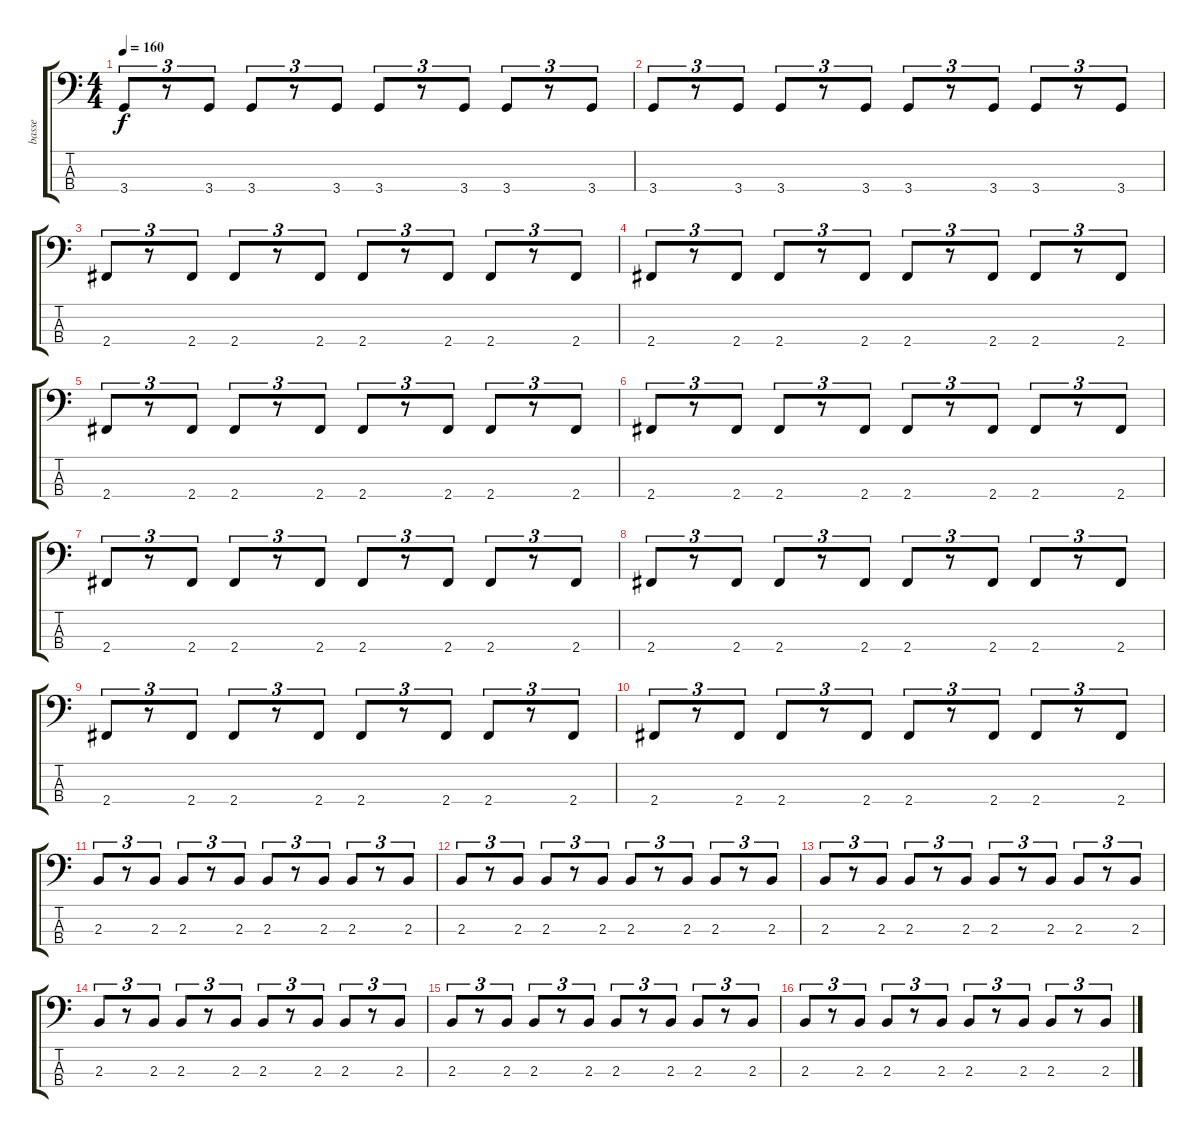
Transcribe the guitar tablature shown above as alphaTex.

\track ("basse" "basse") {instrument electricbasspick}
\staff {score tabs}
\tuning (G2 D2 A1 E1) {hide}
\ts (4 4)
\tempo 160
\clef f4
\ks c
3.4.8{tu (3 2) dy f} r.8{tu (3 2)} 3.4.8{tu (3 2)} 3.4.8{tu (3 2)} r.8{tu (3 2)} 3.4.8{tu (3 2)} 3.4.8{tu (3 2)} r.8{tu (3 2)} 3.4.8{tu (3 2)} 3.4.8{tu (3 2)} r.8{tu (3 2)} 3.4.8{tu (3 2)} |
3.4.8{tu (3 2)} r.8{tu (3 2)} 3.4.8{tu (3 2)} 3.4.8{tu (3 2)} r.8{tu (3 2)} 3.4.8{tu (3 2)} 3.4.8{tu (3 2)} r.8{tu (3 2)} 3.4.8{tu (3 2)} 3.4.8{tu (3 2)} r.8{tu (3 2)} 3.4.8{tu (3 2)} |
2.4.8{tu (3 2)} r.8{tu (3 2)} 2.4.8{tu (3 2)} 2.4.8{tu (3 2)} r.8{tu (3 2)} 2.4.8{tu (3 2)} 2.4.8{tu (3 2)} r.8{tu (3 2)} 2.4.8{tu (3 2)} 2.4.8{tu (3 2)} r.8{tu (3 2)} 2.4.8{tu (3 2)} |
2.4.8{tu (3 2)} r.8{tu (3 2)} 2.4.8{tu (3 2)} 2.4.8{tu (3 2)} r.8{tu (3 2)} 2.4.8{tu (3 2)} 2.4.8{tu (3 2)} r.8{tu (3 2)} 2.4.8{tu (3 2)} 2.4.8{tu (3 2)} r.8{tu (3 2)} 2.4.8{tu (3 2)} |
2.4.8{tu (3 2)} r.8{tu (3 2)} 2.4.8{tu (3 2)} 2.4.8{tu (3 2)} r.8{tu (3 2)} 2.4.8{tu (3 2)} 2.4.8{tu (3 2)} r.8{tu (3 2)} 2.4.8{tu (3 2)} 2.4.8{tu (3 2)} r.8{tu (3 2)} 2.4.8{tu (3 2)} |
2.4.8{tu (3 2)} r.8{tu (3 2)} 2.4.8{tu (3 2)} 2.4.8{tu (3 2)} r.8{tu (3 2)} 2.4.8{tu (3 2)} 2.4.8{tu (3 2)} r.8{tu (3 2)} 2.4.8{tu (3 2)} 2.4.8{tu (3 2)} r.8{tu (3 2)} 2.4.8{tu (3 2)} |
2.4.8{tu (3 2)} r.8{tu (3 2)} 2.4.8{tu (3 2)} 2.4.8{tu (3 2)} r.8{tu (3 2)} 2.4.8{tu (3 2)} 2.4.8{tu (3 2)} r.8{tu (3 2)} 2.4.8{tu (3 2)} 2.4.8{tu (3 2)} r.8{tu (3 2)} 2.4.8{tu (3 2)} |
2.4.8{tu (3 2)} r.8{tu (3 2)} 2.4.8{tu (3 2)} 2.4.8{tu (3 2)} r.8{tu (3 2)} 2.4.8{tu (3 2)} 2.4.8{tu (3 2)} r.8{tu (3 2)} 2.4.8{tu (3 2)} 2.4.8{tu (3 2)} r.8{tu (3 2)} 2.4.8{tu (3 2)} |
2.4.8{tu (3 2)} r.8{tu (3 2)} 2.4.8{tu (3 2)} 2.4.8{tu (3 2)} r.8{tu (3 2)} 2.4.8{tu (3 2)} 2.4.8{tu (3 2)} r.8{tu (3 2)} 2.4.8{tu (3 2)} 2.4.8{tu (3 2)} r.8{tu (3 2)} 2.4.8{tu (3 2)} |
2.4.8{tu (3 2)} r.8{tu (3 2)} 2.4.8{tu (3 2)} 2.4.8{tu (3 2)} r.8{tu (3 2)} 2.4.8{tu (3 2)} 2.4.8{tu (3 2)} r.8{tu (3 2)} 2.4.8{tu (3 2)} 2.4.8{tu (3 2)} r.8{tu (3 2)} 2.4.8{tu (3 2)} |
2.3.8{tu (3 2)} r.8{tu (3 2)} 2.3.8{tu (3 2)} 2.3.8{tu (3 2)} r.8{tu (3 2)} 2.3.8{tu (3 2)} 2.3.8{tu (3 2)} r.8{tu (3 2)} 2.3.8{tu (3 2)} 2.3.8{tu (3 2)} r.8{tu (3 2)} 2.3.8{tu (3 2)} |
2.3.8{tu (3 2)} r.8{tu (3 2)} 2.3.8{tu (3 2)} 2.3.8{tu (3 2)} r.8{tu (3 2)} 2.3.8{tu (3 2)} 2.3.8{tu (3 2)} r.8{tu (3 2)} 2.3.8{tu (3 2)} 2.3.8{tu (3 2)} r.8{tu (3 2)} 2.3.8{tu (3 2)} |
2.3.8{tu (3 2)} r.8{tu (3 2)} 2.3.8{tu (3 2)} 2.3.8{tu (3 2)} r.8{tu (3 2)} 2.3.8{tu (3 2)} 2.3.8{tu (3 2)} r.8{tu (3 2)} 2.3.8{tu (3 2)} 2.3.8{tu (3 2)} r.8{tu (3 2)} 2.3.8{tu (3 2)} |
2.3.8{tu (3 2)} r.8{tu (3 2)} 2.3.8{tu (3 2)} 2.3.8{tu (3 2)} r.8{tu (3 2)} 2.3.8{tu (3 2)} 2.3.8{tu (3 2)} r.8{tu (3 2)} 2.3.8{tu (3 2)} 2.3.8{tu (3 2)} r.8{tu (3 2)} 2.3.8{tu (3 2)} |
2.3.8{tu (3 2)} r.8{tu (3 2)} 2.3.8{tu (3 2)} 2.3.8{tu (3 2)} r.8{tu (3 2)} 2.3.8{tu (3 2)} 2.3.8{tu (3 2)} r.8{tu (3 2)} 2.3.8{tu (3 2)} 2.3.8{tu (3 2)} r.8{tu (3 2)} 2.3.8{tu (3 2)} |
2.3.8{tu (3 2)} r.8{tu (3 2)} 2.3.8{tu (3 2)} 2.3.8{tu (3 2)} r.8{tu (3 2)} 2.3.8{tu (3 2)} 2.3.8{tu (3 2)} r.8{tu (3 2)} 2.3.8{tu (3 2)} 2.3.8{tu (3 2)} r.8{tu (3 2)} 2.3.8{tu (3 2)}
